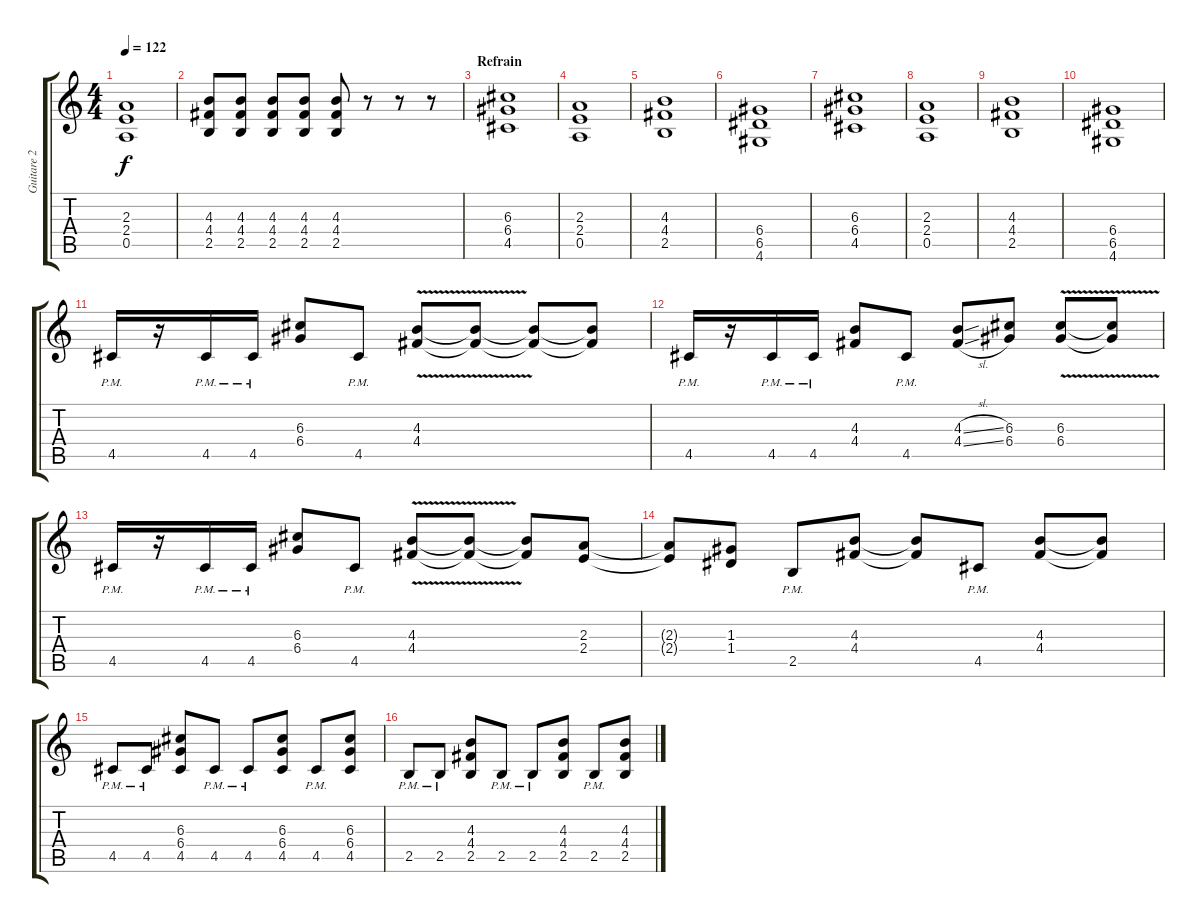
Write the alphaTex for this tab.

\track ("Guitare 2" "Guitare 2") {instrument distortionguitar}
\staff {score tabs}
\tuning (E4 B3 G3 D3 A2 E2) {hide}
\ts (4 4)
\tempo 122
\clef g2
\ks c
(2.3 2.4 0.5).1{dy f} |
(4.3 4.4 2.5).8 (4.3 4.4 2.5).8 (4.3 4.4 2.5).8 (4.3 4.4 2.5).8 (4.3 4.4 2.5).8 r.8 r.8 r.8 |
\section ("" "Refrain")
(6.3 6.4 4.5).1 |
(2.3 2.4 0.5).1 |
(4.3 4.4 2.5).1 |
(6.4 6.5 4.6).1 |
(6.3 6.4 4.5).1 |
(2.3 2.4 0.5).1 |
(4.3 4.4 2.5).1 |
(6.4 6.5 4.6).1 |
\section ("" "")
4.5{pm}.16 r.16 4.5{pm}.16 4.5{pm}.16 (6.3 6.4).8 4.5{pm}.8 (4.3 4.4{v}).8 (4.3{t} 4.4{t}).8 (4.3{t} 4.4{t}).8 (4.3{t} 4.4{t}).8 |
4.5{pm}.16 r.16 4.5{pm}.16 4.5{pm}.16 (4.3 4.4).8 4.5{pm}.8 (4.3{sl} 4.4{sl}).8 (6.3 6.4).8 (6.3{v} 6.4).8 (6.3{t} 6.4{t}).8 |
4.5{pm}.16 r.16 4.5{pm}.16 4.5{pm}.16 (6.3 6.4).8 4.5{pm}.8 (4.3 4.4{v}).8 (4.3{t} 4.4{t}).8 (4.3{t} 4.4{t}).8 (2.3 2.4).8 |
(2.3{t} 2.4{t}).8 (1.3 1.4).8 2.5{pm}.8 (4.3 4.4).8 (4.3{t} 4.4{t}).8 4.5{pm}.8 (4.3 4.4).8 (4.3{t} 4.4{t}).8 |
\section ("" "")
4.5{pm}.8 4.5{pm}.8 (6.3 6.4 4.5).8 4.5{pm}.8 4.5{pm}.8 (6.3 6.4 4.5).8 4.5{pm}.8 (6.3 6.4 4.5).8 |
2.5{pm}.8 2.5{pm}.8 (4.3 4.4 2.5).8 2.5{pm}.8 2.5{pm}.8 (4.3 4.4 2.5).8 2.5{pm}.8 (4.3 4.4 2.5).8
